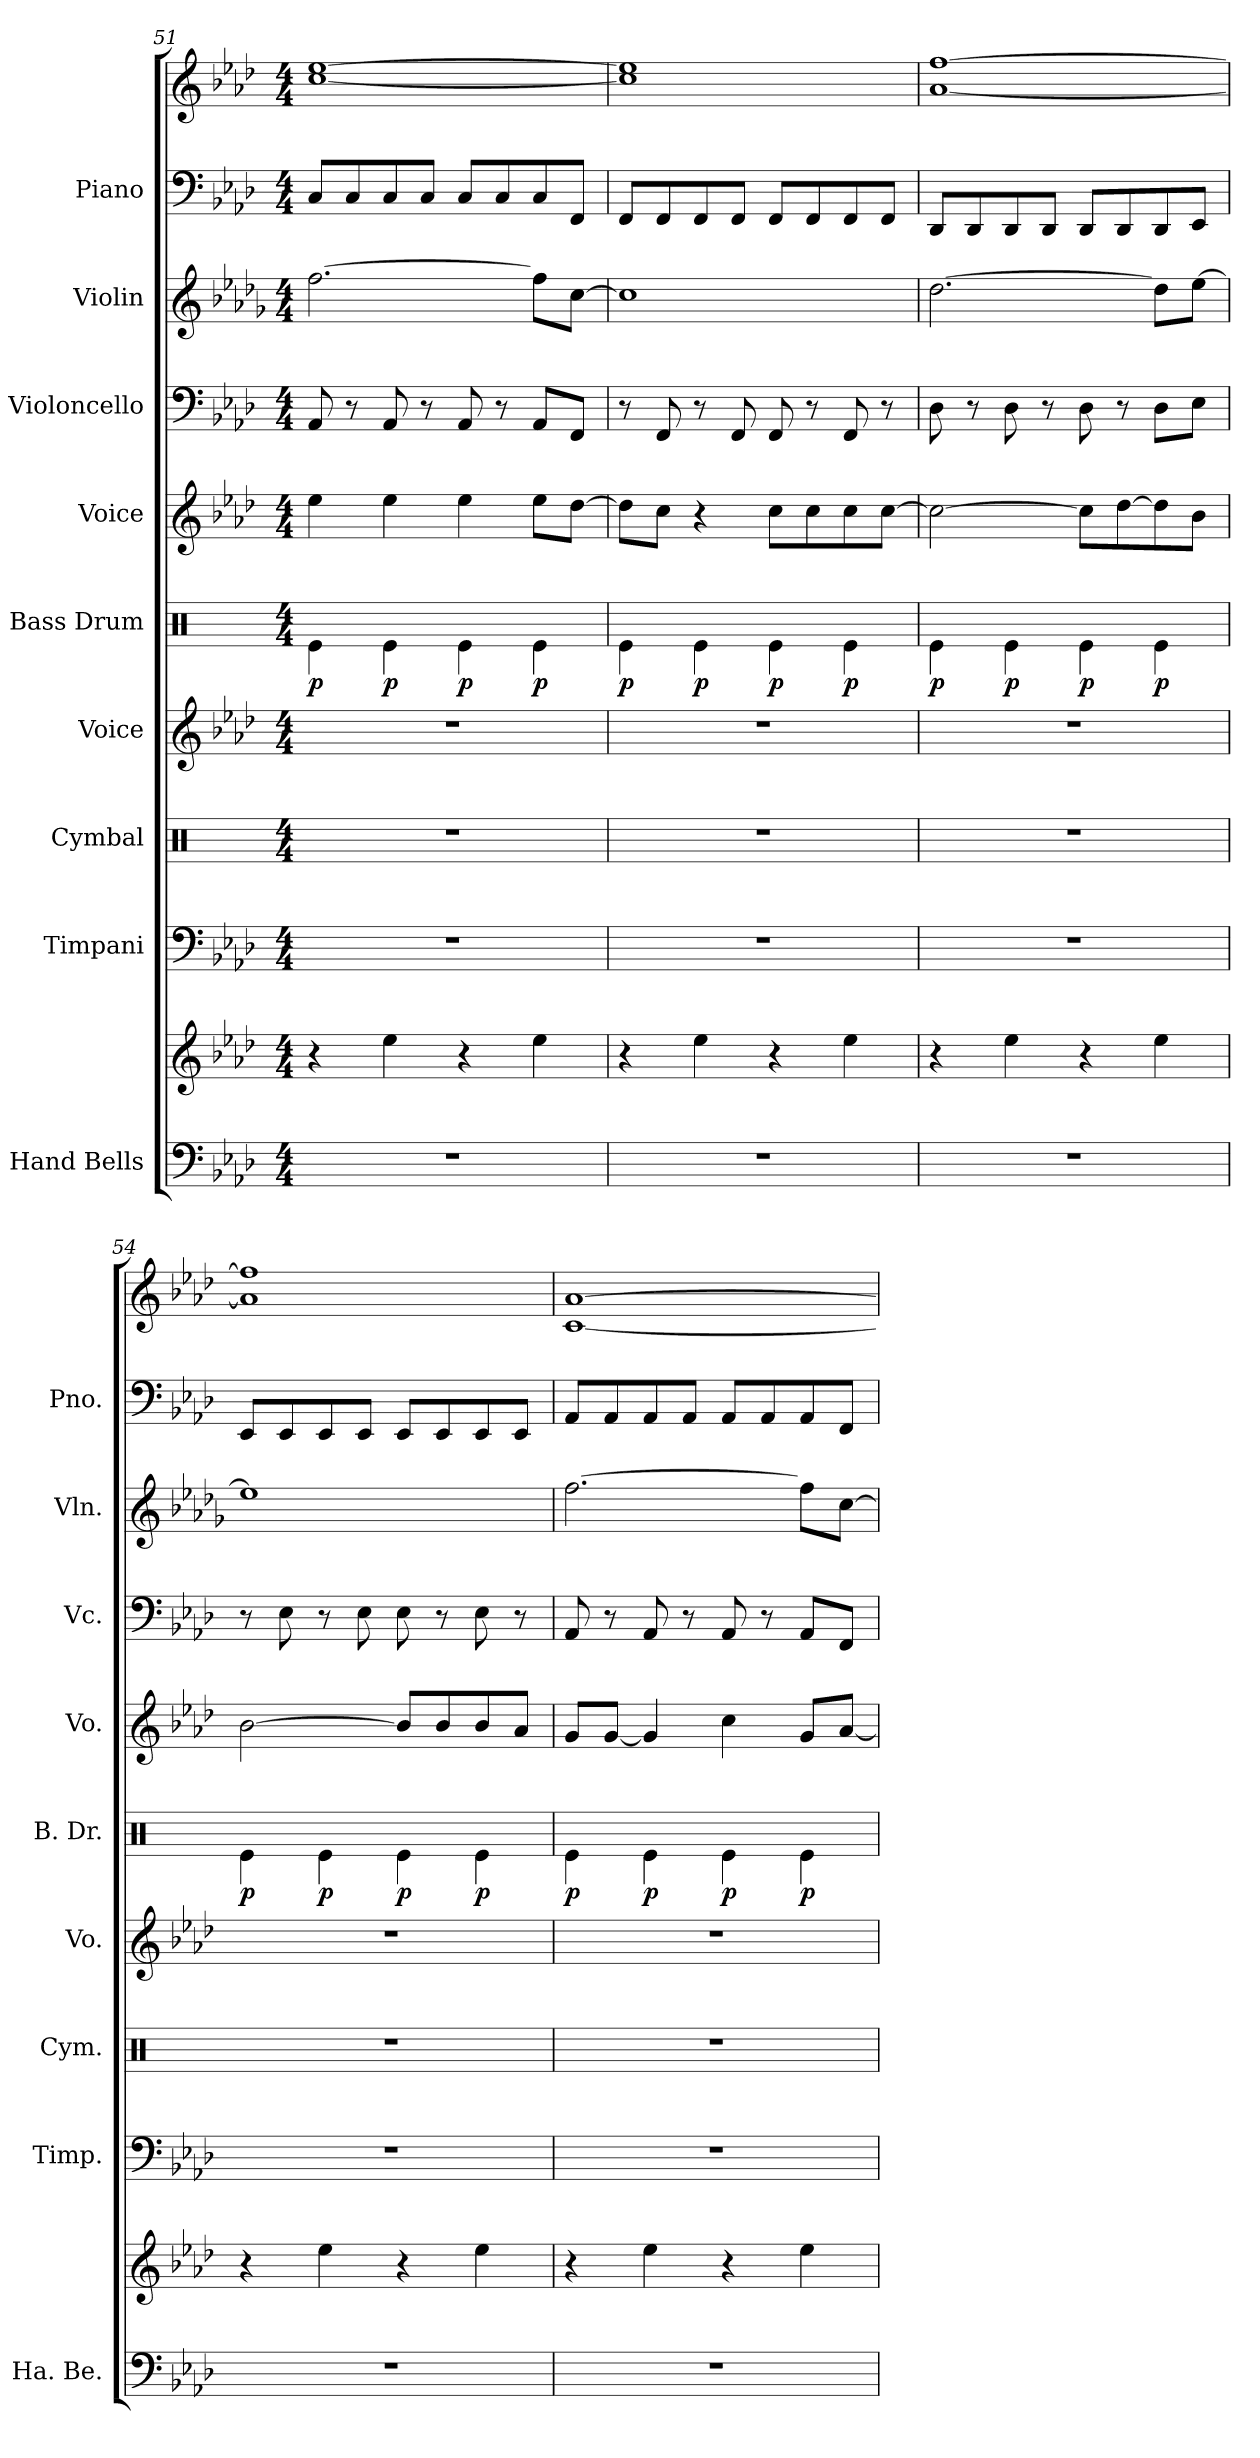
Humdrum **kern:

**kern	**kern	**kern	**kern	**kern	**kern	**dynam	**kern	**kern	**kern	**kern	**kern
*part9	*part9	*part8	*part7	*part6	*part5	*part5	*part4	*part3	*part2	*part1	*part1
*staff11	*staff10	*staff9	*staff8	*staff7	*staff6	*staff6	*staff5	*staff4	*staff3	*staff2	*staff1
*I"Hand Bells	*	*I"Timpani	*I"Cymbal	*I"Voice	*I"Bass Drum	*	*I"Voice	*I"Violoncello	*I"Violin	*I"Piano	*
*I'Ha. Be.	*	*I'Timp.	*I'Cym.	*I'Vo.	*I'B. Dr.	*	*I'Vo.	*I'Vc.	*I'Vln.	*I'Pno.	*
*clefF4	*clefG2	*clefF4	*clefX	*clefG2	*clefX	*	*clefG2	*clefF4	*clefG2	*clefF4	*clefG2
*k[b-e-a-d-]	*k[b-e-a-d-]	*k[b-e-a-d-]	*k[]	*k[b-e-a-d-]	*k[]	*	*k[b-e-a-d-]	*k[b-e-a-d-]	*k[b-e-a-d-g-]	*k[b-e-a-d-]	*k[b-e-a-d-]
*M4/4	*M4/4	*M4/4	*M4/4	*M4/4	*M4/4	*	*M4/4	*M4/4	*M4/4	*M4/4	*M4/4
=51	=51	=51	=51	=51	=51	=51	=51	=51	=51	=51	=51
!	!	!	!	!	!	!LO:DY:b	!	!	!	!	!
1r	4r	1r	1r	1r	4Re\	p	4ee-\	8AA-/	[2.ff\	8C/L	[1cc [1ee-
.	.	.	.	.	.	.	.	8r	.	8C/	.
!	!	!	!	!	!	!LO:DY:b	!	!	!	!	!
.	4ee-\	.	.	.	4Re\	p	4ee-\	8AA-/	.	8C/	.
.	.	.	.	.	.	.	.	8r	.	8C/J	.
!	!	!	!	!	!	!LO:DY:b	!	!	!	!	!
.	4r	.	.	.	4Re\	p	4ee-\	8AA-/	.	8C/L	.
.	.	.	.	.	.	.	.	8r	.	8C/	.
!	!	!	!	!	!	!LO:DY:b	!	!	!	!	!
.	4ee-\	.	.	.	4Re\	p	8ee-\L	8AA-/L	8ff\L]	8C/	.
.	.	.	.	.	.	.	[8dd-\J	8FF/J	[8cc\J	8FF/J	.
!!LO:PB:g=z
=52	=52	=52	=52	=52	=52	=52	=52	=52	=52	=52	=52
!	!	!	!	!	!	!LO:DY:b	!	!	!	!	!
1r	4r	1r	1r	1r	4Re\	p	8dd-\L]	8r	1cc]	8FF/L	1cc] 1ee-]
.	.	.	.	.	.	.	8cc\J	8FF/	.	8FF/	.
!	!	!	!	!	!	!LO:DY:b	!	!	!	!	!
.	4ee-\	.	.	.	4Re\	p	4r	8r	.	8FF/	.
.	.	.	.	.	.	.	.	8FF/	.	8FF/J	.
!	!	!	!	!	!	!LO:DY:b	!	!	!	!	!
.	4r	.	.	.	4Re\	p	8cc\L	8FF/	.	8FF/L	.
.	.	.	.	.	.	.	8cc\	8r	.	8FF/	.
!	!	!	!	!	!	!LO:DY:b	!	!	!	!	!
.	4ee-\	.	.	.	4Re\	p	8cc\	8FF/	.	8FF/	.
.	.	.	.	.	.	.	[8cc\J	8r	.	8FF/J	.
=53	=53	=53	=53	=53	=53	=53	=53	=53	=53	=53	=53
!	!	!	!	!	!	!LO:DY:b	!	!	!	!	!
1r	4r	1r	1r	1r	4Re\	p	2cc\_	8D-\	[2.dd-\	8DD-/L	[1a- [1ff
.	.	.	.	.	.	.	.	8r	.	8DD-/	.
!	!	!	!	!	!	!LO:DY:b	!	!	!	!	!
.	4ee-\	.	.	.	4Re\	p	.	8D-\	.	8DD-/	.
.	.	.	.	.	.	.	.	8r	.	8DD-/J	.
!	!	!	!	!	!	!LO:DY:b	!	!	!	!	!
.	4r	.	.	.	4Re\	p	8cc\L]	8D-\	.	8DD-/L	.
.	.	.	.	.	.	.	[8dd-\	8r	.	8DD-/	.
!	!	!	!	!	!	!LO:DY:b	!	!	!	!	!
.	4ee-\	.	.	.	4Re\	p	8dd-\]	8D-\L	8dd-\L]	8DD-/	.
.	.	.	.	.	.	.	8b-\J	8E-\J	[8ee-\J	8EE-/J	.
=54	=54	=54	=54	=54	=54	=54	=54	=54	=54	=54	=54
!	!	!	!	!	!	!LO:DY:b	!	!	!	!	!
1r	4r	1r	1r	1r	4Re\	p	[2b-\	8r	1ee-]	8EE-/L	1a-] 1ff]
.	.	.	.	.	.	.	.	8E-\	.	8EE-/	.
!	!	!	!	!	!	!LO:DY:b	!	!	!	!	!
.	4ee-\	.	.	.	4Re\	p	.	8r	.	8EE-/	.
.	.	.	.	.	.	.	.	8E-\	.	8EE-/J	.
!	!	!	!	!	!	!LO:DY:b	!	!	!	!	!
.	4r	.	.	.	4Re\	p	8b-/L]	8E-\	.	8EE-/L	.
.	.	.	.	.	.	.	8b-/	8r	.	8EE-/	.
!	!	!	!	!	!	!LO:DY:b	!	!	!	!	!
.	4ee-\	.	.	.	4Re\	p	8b-/	8E-\	.	8EE-/	.
.	.	.	.	.	.	.	8a-/J	8r	.	8EE-/J	.
!!LO:PB:g=z
=55	=55	=55	=55	=55	=55	=55	=55	=55	=55	=55	=55
!	!	!	!	!	!	!LO:DY:b	!	!	!	!	!
1r	4r	1r	1r	1r	4Re\	p	8g/L	8AA-/	[2.ff\	8AA-/L	[1c [1a-
.	.	.	.	.	.	.	[8g/J	8r	.	8AA-/	.
!	!	!	!	!	!	!LO:DY:b	!	!	!	!	!
.	4ee-\	.	.	.	4Re\	p	4g/]	8AA-/	.	8AA-/	.
.	.	.	.	.	.	.	.	8r	.	8AA-/J	.
!	!	!	!	!	!	!LO:DY:b	!	!	!	!	!
.	4r	.	.	.	4Re\	p	4cc\	8AA-/	.	8AA-/L	.
.	.	.	.	.	.	.	.	8r	.	8AA-/	.
!	!	!	!	!	!	!LO:DY:b	!	!	!	!	!
.	4ee-\	.	.	.	4Re\	p	8g/L	8AA-/L	8ff\L]	8AA-/	.
.	.	.	.	.	.	.	[8a-/J	8FF/J	[8cc\J	8FF/J	.
=	=	=	=	=	=	=	=	=	=	=	=
*-	*-	*-	*-	*-	*-	*-	*-	*-	*-	*-	*-
